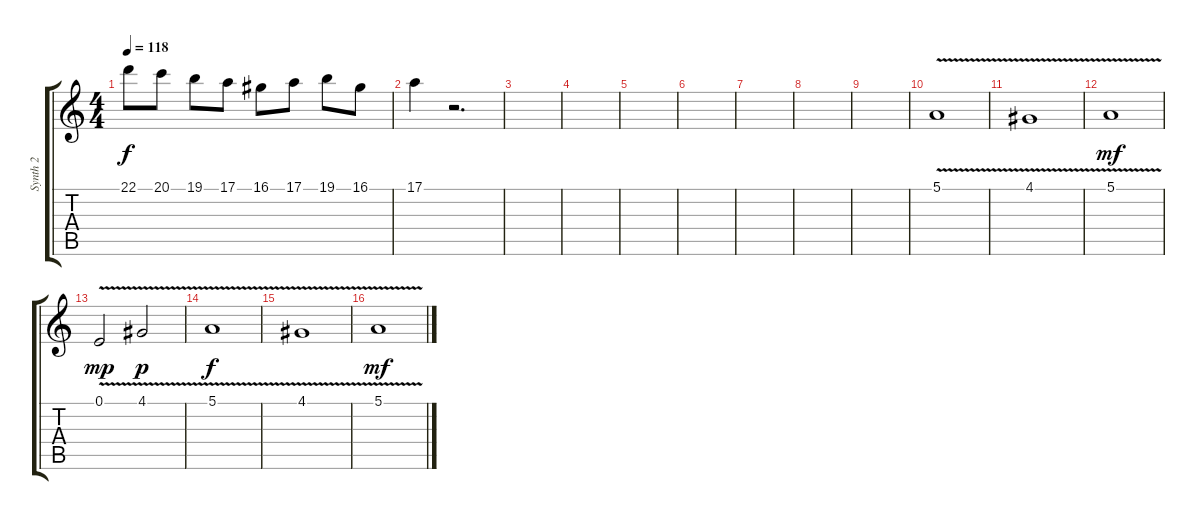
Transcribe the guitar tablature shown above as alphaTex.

\track ("Synth 2" "Synth 2") {instrument violin}
\staff {score tabs}
\tuning (E4 B3 G3 D3 A2 E2) {hide}
\ts (4 4)
\tempo 118
\clef g2
\ks c
22.1.8{dy f} 20.1.8 19.1.8 17.1.8 16.1.8 17.1.8 19.1.8 16.1.8 |
17.1.4 r.2{d} |
|
|
|
|
|
|
|
5.1{v}.1 |
4.1{v}.1 |
5.1{v}.1{dy mf} |
0.1{v}.2{dy mp} 4.1{v}.2{dy p} |
5.1{v}.1{dy f} |
4.1{v}.1 |
5.1{v}.1{dy mf}
